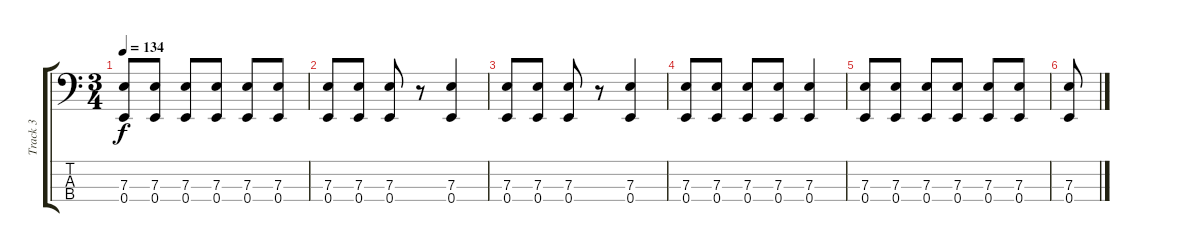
\track ("Track 3" "Track 3") {instrument electricbassfinger}
\staff {score tabs}
\tuning (G2 D2 A1 E1) {hide}
\ts (3 4)
\tempo 134
\clef f4
\ks c
(7.3 0.4).8{dy f} (7.3 0.4).8 (7.3 0.4).8 (7.3 0.4).8 (7.3 0.4).8 (7.3 0.4).8 |
(7.3 0.4).8 (7.3 0.4).8 (7.3 0.4).8 r.8 (7.3 0.4).4 |
(7.3 0.4).8 (7.3 0.4).8 (7.3 0.4).8 r.8 (7.3 0.4).4 |
(7.3 0.4).8 (7.3 0.4).8 (7.3 0.4).8 (7.3 0.4).8 (7.3 0.4).4 |
(7.3 0.4).8 (7.3 0.4).8 (7.3 0.4).8 (7.3 0.4).8 (7.3 0.4).8 (7.3 0.4).8 |
(7.3 0.4).8
